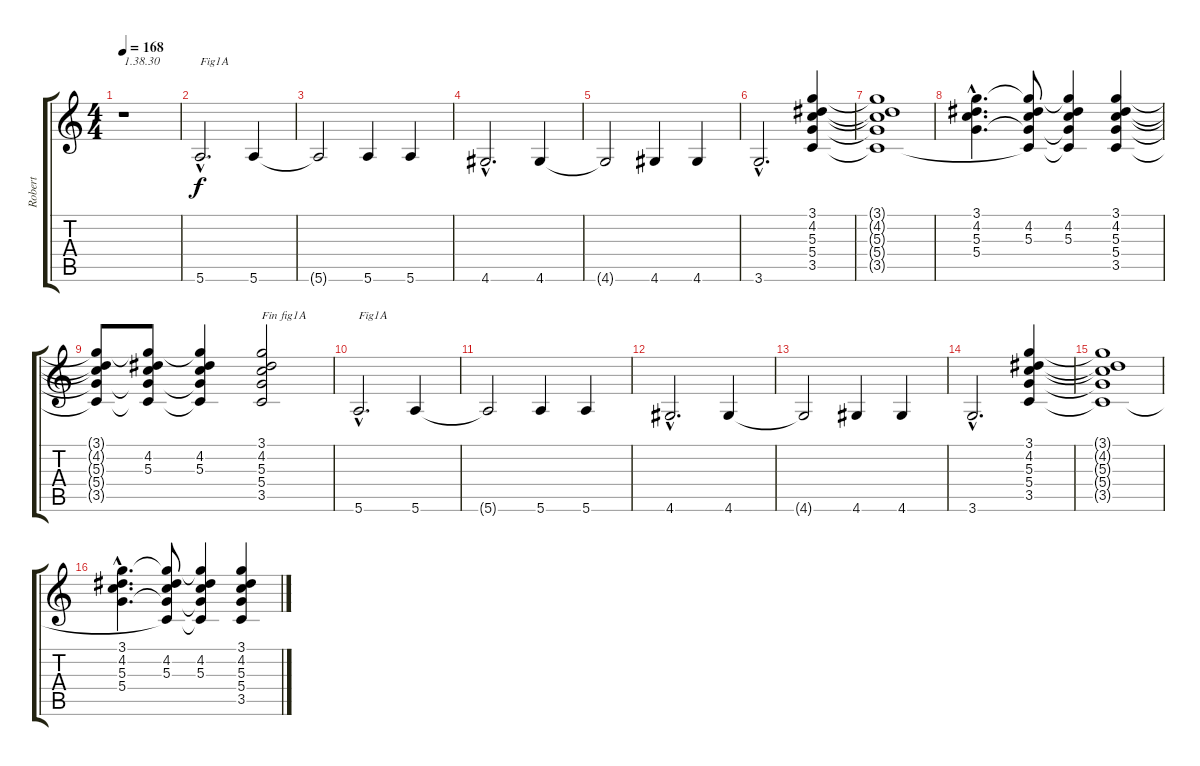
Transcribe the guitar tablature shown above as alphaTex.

\track ("Robert" "Robert") {instrument acousticguitarsteel}
\staff {score tabs}
\tuning (E4 B3 G3 D3 A2 E2) {hide}
\ts (4 4)
\tempo 168
\clef g2
\ks c
r.1{txt "1.38.30" dy f instrument acousticguitarsteel} |
5.6{hac}.2{d txt "Fig1A"} 5.6.4 |
5.6{t}.2 5.6.4 5.6.4 |
4.6{hac}.2{d} 4.6.4 |
4.6{t}.2 4.6.4 4.6.4 |
3.6{hac}.2{d} (3.1 4.2 5.3 5.4 3.5).4 |
(3.1{t} 4.2{t} 5.3{t} 5.4{t} 3.5{t}).1 |
(3.1{hac} 4.2{hac} 5.3{hac} 5.4{hac}).4{d} (3.1{t} 4.2 5.3 5.4{t} 3.5{t}).8 (3.1{t} 4.2 5.3 5.4{t} 3.5{t}).4 (3.1 4.2 5.3 5.4 3.5).4 |
(3.1{t} 4.2{t} 5.3{t} 5.4{t} 3.5{t}).8 (3.1{t} 4.2 5.3 5.4{t} 3.5{t}).8 (3.1{t} 4.2 5.3 5.4{t} 3.5{t}).4 (3.1 4.2 5.3 5.4 3.5).2{txt "Fin fig1A"} |
5.6{hac}.2{d txt "Fig1A"} 5.6.4 |
5.6{t}.2 5.6.4 5.6.4 |
4.6{hac}.2{d} 4.6.4 |
4.6{t}.2 4.6.4 4.6.4 |
3.6{hac}.2{d} (3.1 4.2 5.3 5.4 3.5).4 |
(3.1{t} 4.2{t} 5.3{t} 5.4{t} 3.5{t}).1 |
(3.1{hac} 4.2{hac} 5.3{hac} 5.4{hac}).4{d} (3.1{t} 4.2 5.3 5.4{t} 3.5{t}).8 (3.1{t} 4.2 5.3 5.4{t} 3.5{t}).4 (3.1 4.2 5.3 5.4 3.5).4
